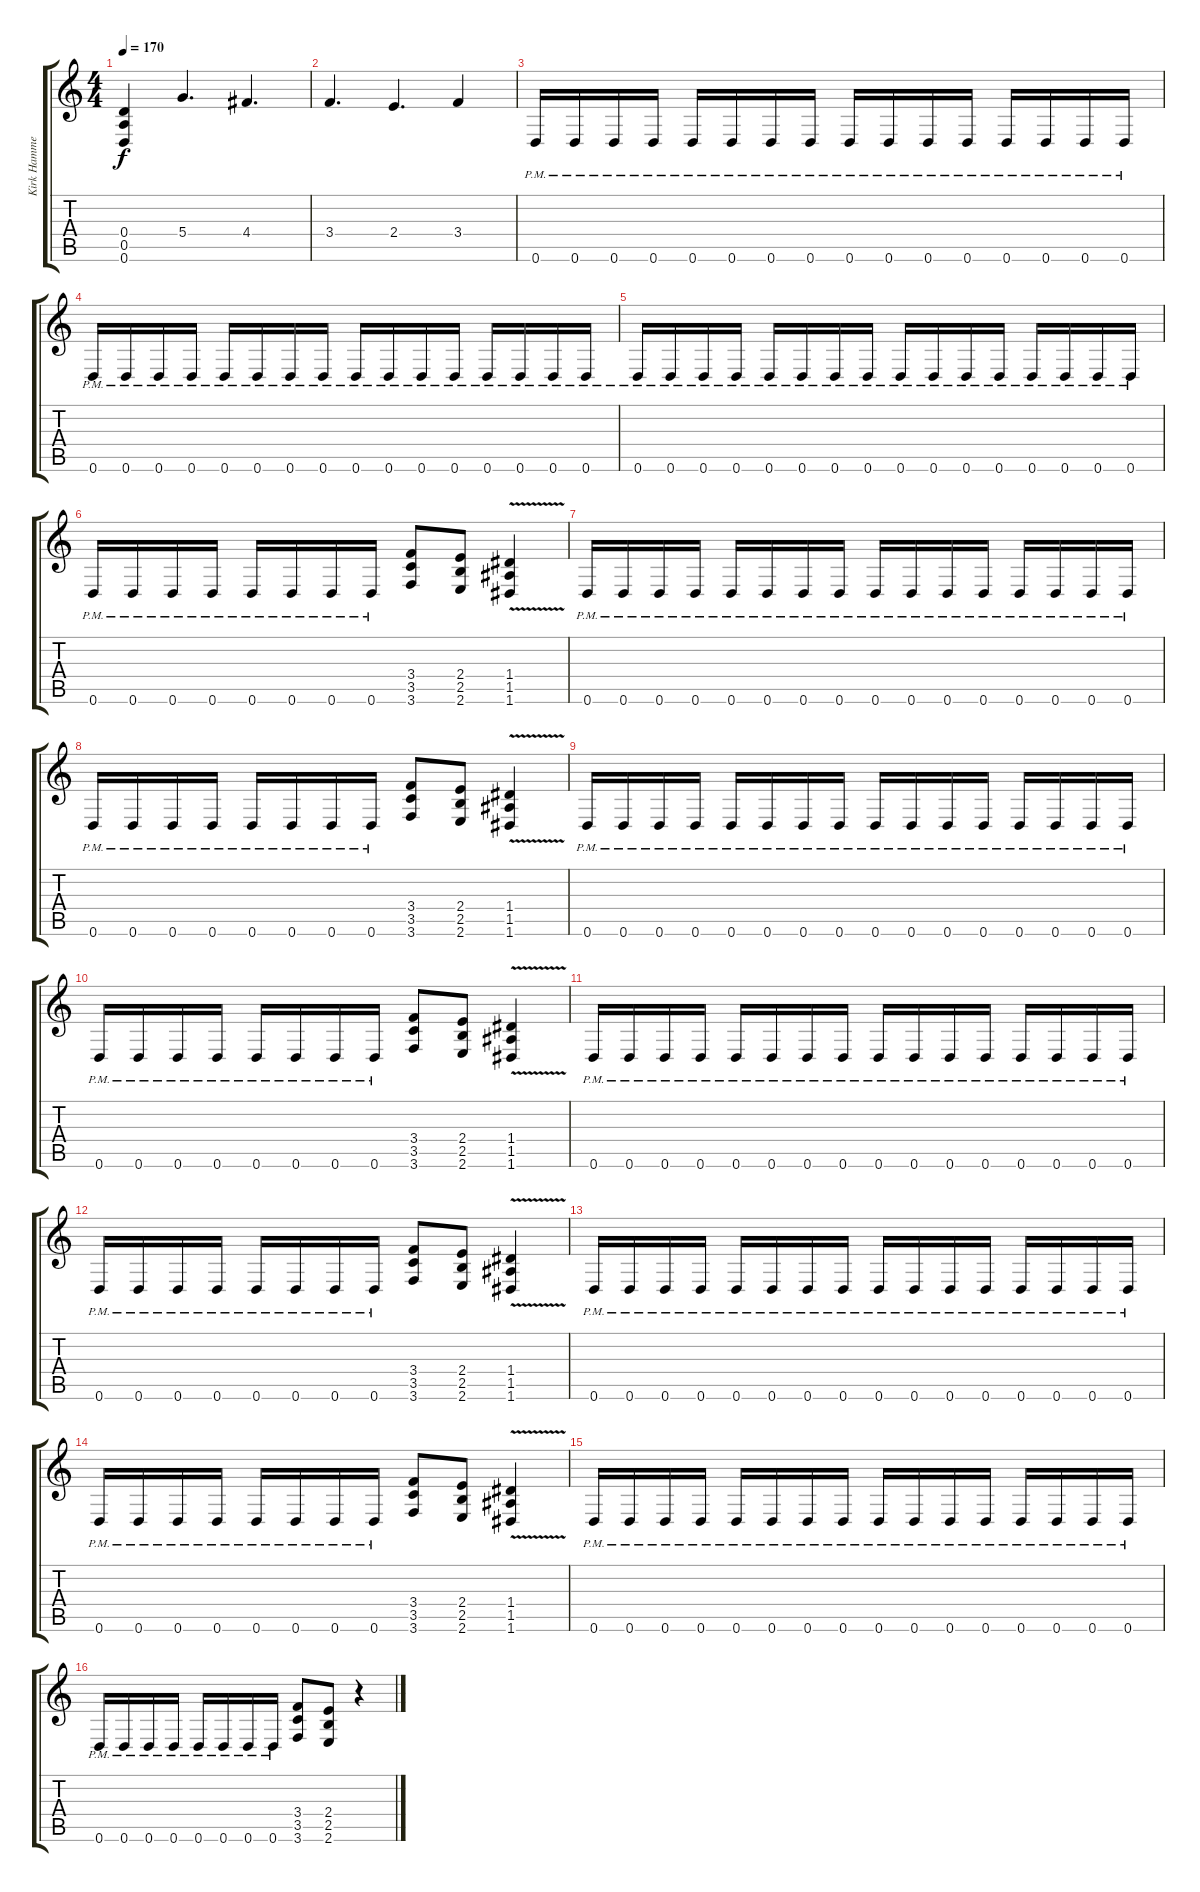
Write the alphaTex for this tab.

\track ("Kirk Hammett" "Kirk Hamme") {instrument distortionguitar}
\staff {score tabs}
\tuning (E4 B3 G3 D3 A2 D2) {hide}
\ts (4 4)
\tempo 170
\clef g2
\ks c
(0.4 0.5 0.6).4{dy f} 5.4.4{d} 4.4.4{d} |
3.4.4{d} 2.4.4{d} 3.4.4 |
0.6{pm}.16 0.6{pm}.16 0.6{pm}.16 0.6{pm}.16 0.6{pm}.16 0.6{pm}.16 0.6{pm}.16 0.6{pm}.16 0.6{pm}.16 0.6{pm}.16 0.6{pm}.16 0.6{pm}.16 0.6{pm}.16 0.6{pm}.16 0.6{pm}.16 0.6{pm}.16 |
0.6{pm}.16 0.6{pm}.16 0.6{pm}.16 0.6{pm}.16 0.6{pm}.16 0.6{pm}.16 0.6{pm}.16 0.6{pm}.16 0.6{pm}.16 0.6{pm}.16 0.6{pm}.16 0.6{pm}.16 0.6{pm}.16 0.6{pm}.16 0.6{pm}.16 0.6{pm}.16 |
0.6{pm}.16 0.6{pm}.16 0.6{pm}.16 0.6{pm}.16 0.6{pm}.16 0.6{pm}.16 0.6{pm}.16 0.6{pm}.16 0.6{pm}.16 0.6{pm}.16 0.6{pm}.16 0.6{pm}.16 0.6{pm}.16 0.6{pm}.16 0.6{pm}.16 0.6{pm}.16 |
0.6{pm}.16 0.6{pm}.16 0.6{pm}.16 0.6{pm}.16 0.6{pm}.16 0.6{pm}.16 0.6{pm}.16 0.6{pm}.16 (3.4 3.5 3.6).8 (2.4 2.5 2.6).8 (1.4{v} 1.5 1.6).4 |
0.6{pm}.16 0.6{pm}.16 0.6{pm}.16 0.6{pm}.16 0.6{pm}.16 0.6{pm}.16 0.6{pm}.16 0.6{pm}.16 0.6{pm}.16 0.6{pm}.16 0.6{pm}.16 0.6{pm}.16 0.6{pm}.16 0.6{pm}.16 0.6{pm}.16 0.6{pm}.16 |
0.6{pm}.16 0.6{pm}.16 0.6{pm}.16 0.6{pm}.16 0.6{pm}.16 0.6{pm}.16 0.6{pm}.16 0.6{pm}.16 (3.4 3.5 3.6).8 (2.4 2.5 2.6).8 (1.4{v} 1.5 1.6).4 |
0.6{pm}.16 0.6{pm}.16 0.6{pm}.16 0.6{pm}.16 0.6{pm}.16 0.6{pm}.16 0.6{pm}.16 0.6{pm}.16 0.6{pm}.16 0.6{pm}.16 0.6{pm}.16 0.6{pm}.16 0.6{pm}.16 0.6{pm}.16 0.6{pm}.16 0.6{pm}.16 |
0.6{pm}.16 0.6{pm}.16 0.6{pm}.16 0.6{pm}.16 0.6{pm}.16 0.6{pm}.16 0.6{pm}.16 0.6{pm}.16 (3.4 3.5 3.6).8 (2.4 2.5 2.6).8 (1.4{v} 1.5 1.6).4 |
0.6{pm}.16 0.6{pm}.16 0.6{pm}.16 0.6{pm}.16 0.6{pm}.16 0.6{pm}.16 0.6{pm}.16 0.6{pm}.16 0.6{pm}.16 0.6{pm}.16 0.6{pm}.16 0.6{pm}.16 0.6{pm}.16 0.6{pm}.16 0.6{pm}.16 0.6{pm}.16 |
0.6{pm}.16 0.6{pm}.16 0.6{pm}.16 0.6{pm}.16 0.6{pm}.16 0.6{pm}.16 0.6{pm}.16 0.6{pm}.16 (3.4 3.5 3.6).8 (2.4 2.5 2.6).8 (1.4{v} 1.5 1.6).4 |
0.6{pm}.16 0.6{pm}.16 0.6{pm}.16 0.6{pm}.16 0.6{pm}.16 0.6{pm}.16 0.6{pm}.16 0.6{pm}.16 0.6{pm}.16 0.6{pm}.16 0.6{pm}.16 0.6{pm}.16 0.6{pm}.16 0.6{pm}.16 0.6{pm}.16 0.6{pm}.16 |
0.6{pm}.16 0.6{pm}.16 0.6{pm}.16 0.6{pm}.16 0.6{pm}.16 0.6{pm}.16 0.6{pm}.16 0.6{pm}.16 (3.4 3.5 3.6).8 (2.4 2.5 2.6).8 (1.4{v} 1.5 1.6).4 |
0.6{pm}.16 0.6{pm}.16 0.6{pm}.16 0.6{pm}.16 0.6{pm}.16 0.6{pm}.16 0.6{pm}.16 0.6{pm}.16 0.6{pm}.16 0.6{pm}.16 0.6{pm}.16 0.6{pm}.16 0.6{pm}.16 0.6{pm}.16 0.6{pm}.16 0.6{pm}.16 |
0.6{pm}.16 0.6{pm}.16 0.6{pm}.16 0.6{pm}.16 0.6{pm}.16 0.6{pm}.16 0.6{pm}.16 0.6{pm}.16 (3.4 3.5 3.6).8 (2.4 2.5 2.6).8 r.4
